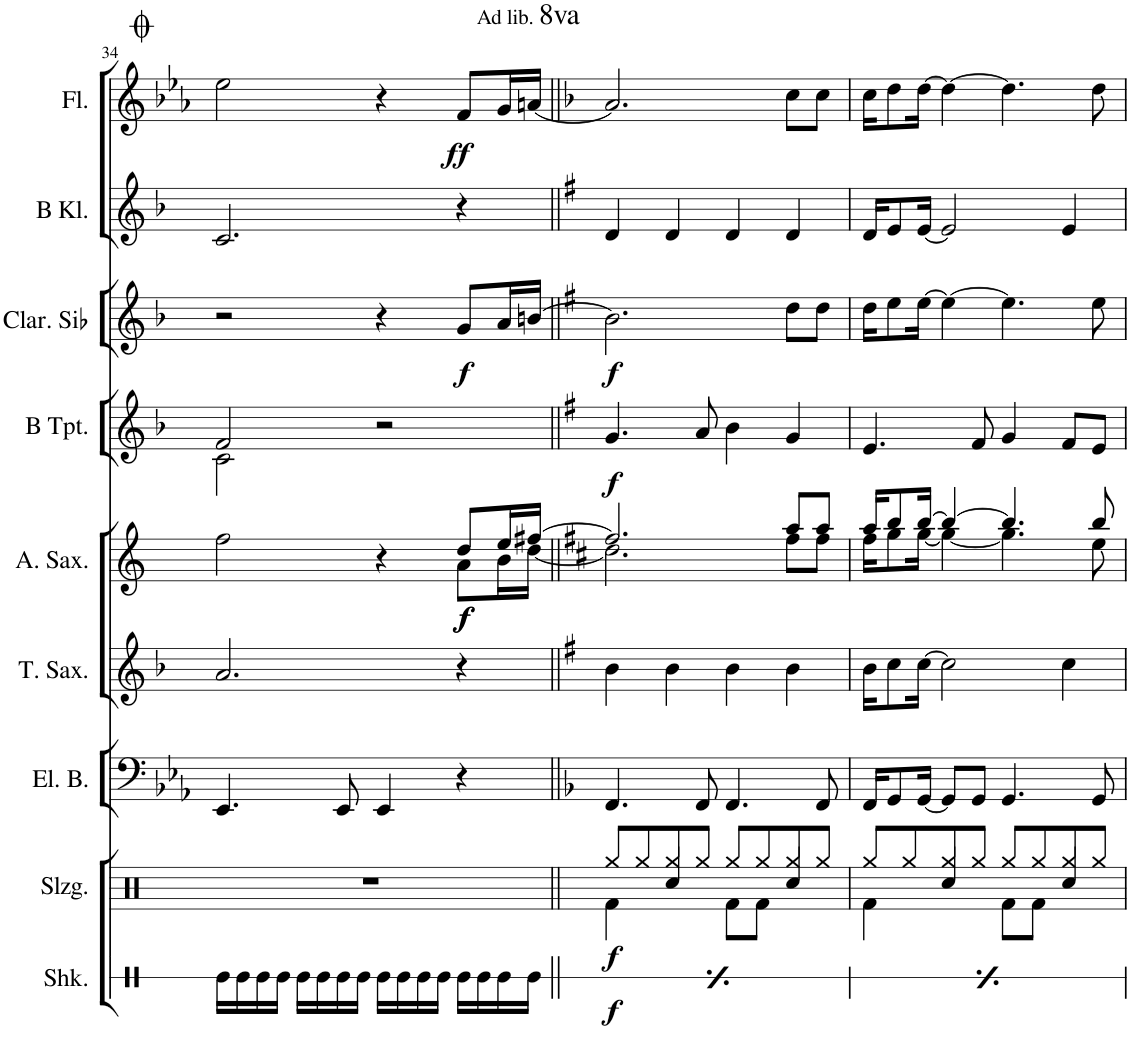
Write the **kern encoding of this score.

**kern	**kern	**dynam	**kern	**kern	**kern	**dynam	**kern	**dynam	**kern	**dynam	**kern	**kern	**dynam
*part9	*part8	*part8	*part7	*part6	*part5	*part5	*part4	*part4	*part3	*part3	*part2	*part1	*part1
*staff9	*staff8	*staff8	*staff7	*staff6	*staff5	*staff5	*staff4	*staff4	*staff3	*staff3	*staff2	*staff1	*staff1
*I"Shaker	*I"Schlagzeug	*	*I"Elektrischer Bass	*I"Tenor Saxophon	*I"Alt Saxophon	*	*I"B Trompete	*	*I"Clarinette en Sib	*	*I"B Klarinette	*I"Flöte	*
*I'Shk.	*I'Slzg.	*	*I'El. B.	*I'T. Sax.	*I'A. Sax.	*	*I'B Tpt.	*	*I'Clar. Sib	*	*I'B Kl.	*I'Fl.	*
!!LO:PB:g=z
*clefX	*clefX	*	*clefF4	*clefG2	*clefG2	*	*clefG2	*	*clefG2	*	*clefG2	*clefG2	*
*	*	*	*	*Trd8c14	*Trd5c9	*	*Trd1c2	*	*Trd1c2	*	*Trd1c2	*	*
*k[]	*k[]	*	*k[b-e-a-]	*k[b-]	*k[]	*	*k[b-]	*	*k[b-]	*	*k[b-]	*k[b-e-a-]	*
*M4/4	*M4/4	*	*M4/4	*M4/4	*M4/4	*	*M4/4	*	*M4/4	*	*M4/4	*M4/4	*
=34	=34	=34	=34	=34	=34	=34	=34	=34	=34	=34	=34	=34	=34
*	*	*	*	*	*^	*	*^	*	*	*	*	*	*
16Re\LL	1r	.	4.EE-/	2.a/	2ff\	2.ryy	.	2f/	2c\	.	2r	.	2.c/	2ee-\	.
16Re\	.	.	.	.	.	.	.	.	.	.	.	.	.	.	.
16Re\	.	.	.	.	.	.	.	.	.	.	.	.	.	.	.
16Re\JJ	.	.	.	.	.	.	.	.	.	.	.	.	.	.	.
16Re\LL	.	.	.	.	.	.	.	.	.	.	.	.	.	.	.
16Re\	.	.	.	.	.	.	.	.	.	.	.	.	.	.	.
16Re\	.	.	8EE-/	.	.	.	.	.	.	.	.	.	.	.	.
16Re\JJ	.	.	.	.	.	.	.	.	.	.	.	.	.	.	.
16Re\LL	.	.	4EE-/	.	4r	.	.	2r	2ryy	.	4r	.	.	4r	.
16Re\	.	.	.	.	.	.	.	.	.	.	.	.	.	.	.
16Re\	.	.	.	.	.	.	.	.	.	.	.	.	.	.	.
16Re\JJ	.	.	.	.	.	.	.	.	.	.	.	.	.	.	.
!	!	!	!	!	!	!	!	!	!	!	!	!	!	!LO:TX:a:t=Ad lib.	!
!	!	!	!	!	!	!	!	!	!	!	!	!	!	!LO:TX:a:t=8va	!
!	!	!	!	!	!	!	!LO:DY:b	!	!	!	!	!	!	!	!
!	!	!	!	!	!	!	!LO:DY:n=1:b	!	!	!	!	!LO:DY:b	!	!	!LO:DY:b
16Re\LL	.	.	4r	4r	8dd/L	8a\L	f f	.	.	.	8g/L	f	4r	8f/L	ff
16Re\	.	.	.	.	.	.	.	.	.	.	.	.	.	.	.
16Re\	.	.	.	.	16ee/L	16b\L	.	.	.	.	16a/L	.	.	16g/L	.
16Re\JJ	.	.	.	.	[16ff#X/JJ	[16dd\JJ	.	.	.	.	[16bn/JJ	.	.	[16an/JJ	.
*	*	*	*	*	*	*	*	*v	*v	*	*	*	*	*	*
=35||	=35||	=35||	=35||	=35||	=35||	=35||	=35||	=35||	=35||	=35||	=35||	=35||	=35||	=35||
*	*	*	*k[b-]	*k[f#]	*k[f#c#]	*	*	*k[f#]	*	*k[f#]	*	*k[f#]	*k[b-]	*
*	*^	*	*	*	*	*	*	*	*	*	*	*	*	*
!	!	!	!LO:DY:b	!	!	!	!	!	!	!LO:DY:b	!	!LO:DY:b	!	!	!
16Re\LL	8Rgg/L	4Rf\	f	4.FF/	4b\	2.ff#/]	2.dd\]	.	4.g/	f	2.b\]	f	4d/	2.a/]	.
16Re\	.	.	.	.	.	.	.	.	.	.	.	.	.	.	.
16Re\	8Rgg/	.	.	.	.	.	.	.	.	.	.	.	.	.	.
16Re\JJ	.	.	.	.	.	.	.	.	.	.	.	.	.	.	.
16Re\LL	8Rgg/	4Rcc/	.	.	4b\	.	.	.	.	.	.	.	4d/	.	.
16Re\	.	.	.	.	.	.	.	.	.	.	.	.	.	.	.
16Re\	8Rgg/J	.	.	8FF/	.	.	.	.	8a/	.	.	.	.	.	.
16Re\JJ	.	.	.	.	.	.	.	.	.	.	.	.	.	.	.
16Re\LL	8Rgg/L	8Rf\L	.	4.FF/	4b\	.	.	.	4b\	.	.	.	4d/	.	.
16Re\	.	.	.	.	.	.	.	.	.	.	.	.	.	.	.
16Re\	8Rgg/	8Rf\J	.	.	.	.	.	.	.	.	.	.	.	.	.
16Re\JJ	.	.	.	.	.	.	.	.	.	.	.	.	.	.	.
16Re\LL	8Rgg/	4Rcc/	.	.	4b\	8aa/L	8ff#\L	.	4g/	.	8dd\L	.	4d/	8cc\L	.
16Re\	.	.	.	.	.	.	.	.	.	.	.	.	.	.	.
16Re\	8Rgg/J	.	.	8FF/	.	8aa/J	8ff#\J	.	.	.	8dd\J	.	.	8cc\J	.
16Re\JJ	.	.	.	.	.	.	.	.	.	.	.	.	.	.	.
=36	=36	=36	=36	=36	=36	=36	=36	=36	=36	=36	=36	=36	=36	=36	=36
16Re\LL	8Rgg/L	4Rf\	.	16FF/KL	16b\KL	16aa/KL	16ff#\KL	.	4.e/	.	16dd\KL	.	16d/KL	16cc\KL	.
16Re\	.	.	.	8GG/	8cc\	8bb/	8gg\	.	.	.	8ee\	.	8e/	8dd\	.
16Re\	8Rgg/	.	.	.	.	.	.	.	.	.	.	.	.	.	.
16Re\JJ	.	.	.	[16GG/Jk	[16cc\Jk	[16bb/Jk	[16gg\Jk	.	.	.	[16ee\Jk	.	[16e/Jk	[16dd\Jk	.
16Re\LL	8Rgg/	4Rcc/	.	8GG/L]	2cc\]	4bb/_	4gg\_	.	.	.	4ee\_	.	2e/]	4dd\_	.
16Re\	.	.	.	.	.	.	.	.	.	.	.	.	.	.	.
16Re\	8Rgg/J	.	.	8GG/J	.	.	.	.	8f#/	.	.	.	.	.	.
16Re\JJ	.	.	.	.	.	.	.	.	.	.	.	.	.	.	.
16Re\LL	8Rgg/L	8Rf\L	.	4.GG/	.	4.bb/]	4.gg\]	.	4g/	.	4.ee\]	.	.	4.dd\]	.
16Re\	.	.	.	.	.	.	.	.	.	.	.	.	.	.	.
16Re\	8Rgg/	8Rf\J	.	.	.	.	.	.	.	.	.	.	.	.	.
16Re\JJ	.	.	.	.	.	.	.	.	.	.	.	.	.	.	.
16Re\LL	8Rgg/	4Rcc/	.	.	4cc\	.	.	.	8f#/L	.	.	.	4e/	.	.
16Re\	.	.	.	.	.	.	.	.	.	.	.	.	.	.	.
16Re\	8Rgg/J	.	.	8GG/	.	8bb/	8ee\	.	8e/J	.	8ee\	.	.	8dd\	.
16Re\JJ	.	.	.	.	.	.	.	.	.	.	.	.	.	.	.
*	*v	*v	*	*	*	*v	*v	*	*	*	*	*	*	*	*
=	=	=	=	=	=	=	=	=	=	=	=	=	=
*-	*-	*-	*-	*-	*-	*-	*-	*-	*-	*-	*-	*-	*-
